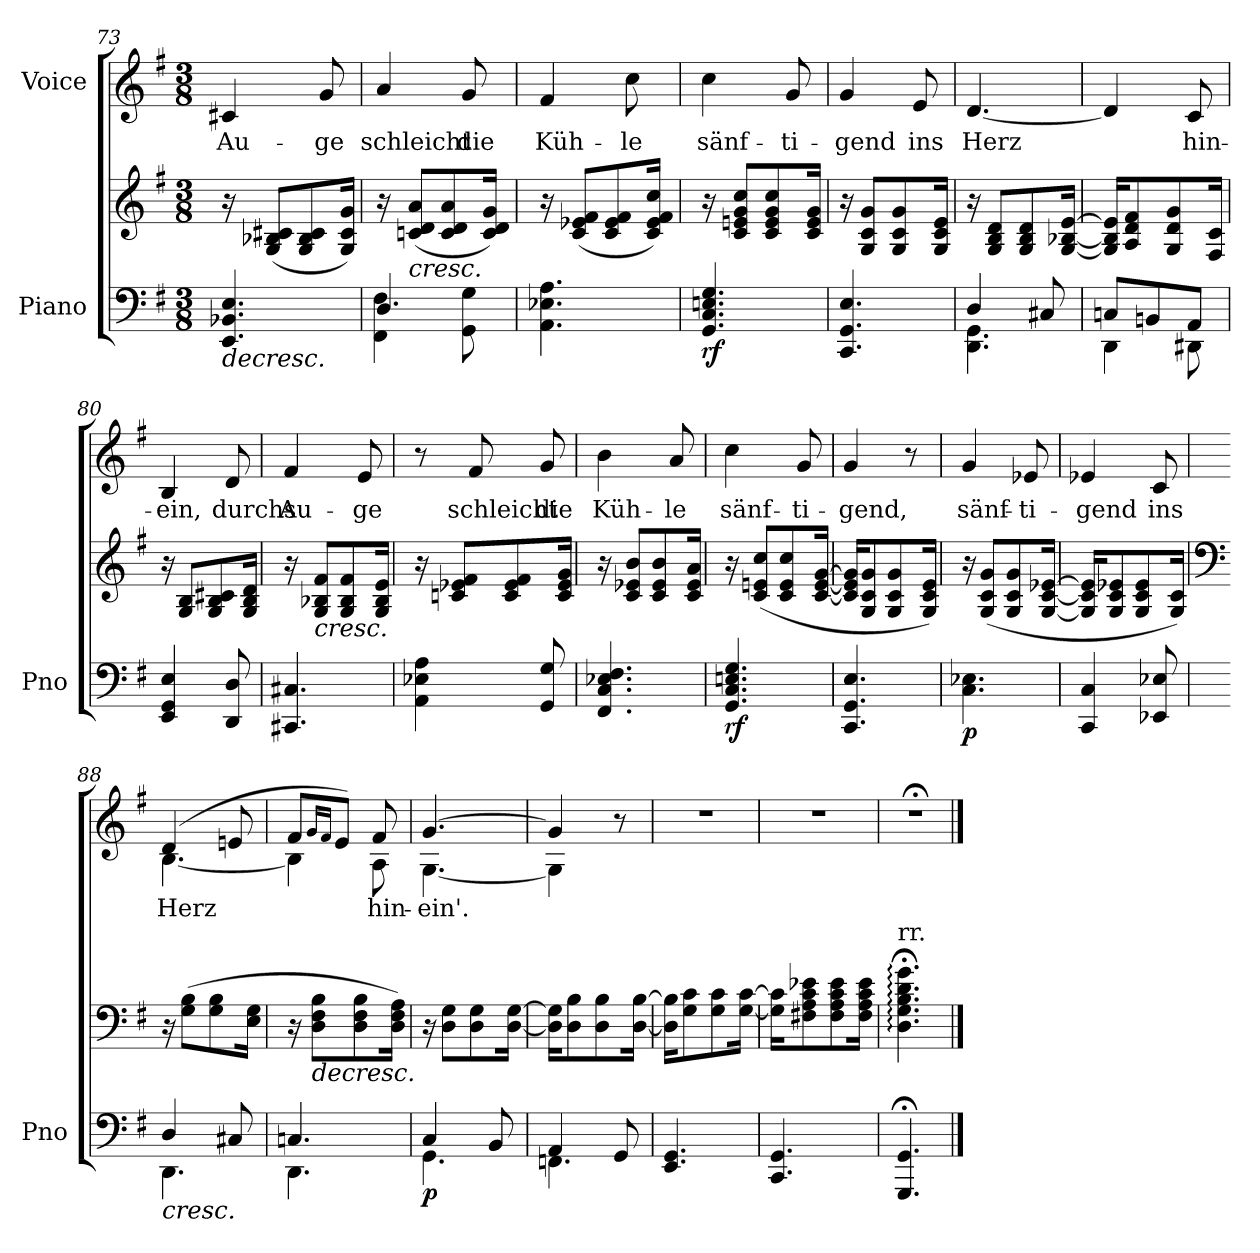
**kern	**kern	**dynam	**kern	**text
*part2	*part2	*part2	*part1	*part1
*staff3	*staff2	*staff2/3	*staff1	*staff1
*I"Piano	*	*	*I"Voice	*
*I'Pno	*	*	*	*
*clefF4	*clefG2	*	*clefG2	*
*k[f#]	*k[f#]	*	*k[f#]	*
*M3/8	*M3/8	*	*M3/8	*
=73	=73	=73	=73	=73
!	!	!LO:HP:b=2	!	!
4.EE/ 4.BB-X/ 4.E/	16r	>	4c#X/	Au-
.	(8G/ 8B-X/ 8c#X/L	.	.	.
.	8G/ 8B-/ 8c#/	.	.	.
.	.	.	8g/	-ge
.	16G/ 16c#/ 16g/Jk)	.	.	.
=74	=74	=74	=74	=74
*^	*	*	*	*
4.D/	4FF#\ 4F#\	16r	.	4a/	schleicht
!	!	!	!LO:HP:b	!	!
.	.	(8cn/ 8d/ 8a/L	<	.	.
.	.	8c/ 8d/ 8a/	]	.	.
.	8GG\ 8G\	.	.	8g/	die
.	.	16c/ 16d/ 16g/Jk)	.	.	.
*v	*v	*	*	*	*
=75	=75	=75	=75	=75
4.AA\ 4.E-X\ 4.A\	16r	.	4f#/	Küh-
.	(8c/ 8e-X/ 8f#/L	.	.	.
.	8c/ 8e-/ 8f#/	.	.	.
.	.	.	8cc\	-le
.	16c/ 16e-/ 16f#/ 16cc/Jk)	.	.	.
=76	=76	=76	=76	=76
!	!	!LO:DY:b=2	!	!
4.GG/ 4.C/ 4.En/ 4.G/	16r	rf	4cc\	sänf-
.	8c/ 8en/ 8g/ 8cc/L	.	.	.
.	8c/ 8e/ 8g/ 8cc/	.	.	.
.	.	.	8g/	-ti-
.	16c/ 16e/ 16g/Jk	.	.	.
=77	=77	=77	=77	=77
4.CC/ 4.GG/ 4.E/	16r	.	4g/	-gend
.	8G/ 8c/ 8g/L	.	.	.
.	8G/ 8c/ 8g/	.	.	.
.	.	.	8e/	ins
.	16G/ 16c/ 16e/Jk	.	.	.
.	.	[	.	.
=78	=78	=78	=78	=78
*^	*	*	*	*
4D/	4.DD\ 4.GG\	16r	.	[4.d/	Herz
.	.	8G/ 8B/ 8d/L	.	.	.
.	.	8G/ 8B/ 8d/	.	.	.
8C#X/	.	.	.	.	.
.	.	[16G/ [16B-X/ [16e/Jk	.	.	.
=79	=79	=79	=79	=79	=79
8Cn/L	4DD\	16G/] 16B-/] 16e/]KL	.	4d/]	.
.	.	8A/ 8d/ 8f#/	.	.	.
8BBn/	.	.	.	.	.
.	.	8G/ 8d/ 8g/	.	.	.
8AA/J	8DD#X\	.	.	8c/	hin-
.	.	16F#/ 16c/Jk	.	.	.
*v	*v	*	*	*	*
=80	=80	=80	=80	=80
4EE/ 4GG/ 4E/	16r	.	4B/	-ein,
.	8G/ 8B/L	.	.	.
.	8G/ 8B/ 8c#X/	.	.	.
8DD/ 8D/	.	.	8d/	durchs
.	16G/ 16B/ 16d/Jk	.	.	.
=81	=81	=81	=81	=81
4.CC#X/ 4.C#X/	16r	.	4f#/	Au-
!	!LO:TX:b:i:t=cresc.	!	!	!
.	8G/ 8B-X/ 8f#/L	.	.	.
.	8G/ 8B-/ 8f#/	.	.	.
.	.	.	8e/	-ge
.	16G/ 16B-/ 16e/Jk	.	.	.
=82	=82	=82	=82	=82
4AA\ 4E-X\ 4A\	16r	.	8r	.
.	8cn/ 8e-X/ 8f#/L	.	.	.
.	.	.	8f#/	schleicht
.	8c/ 8e-/ 8f#/	.	.	.
8GG/ 8G/	.	.	8g/	die
.	16c/ 16e-/ 16g/Jk	.	.	.
=83	=83	=83	=83	=83
4.FF#/ 4.C/ 4.E-X/ 4.F#/	16r	.	4b\	Küh-
.	8c/ 8e-X/ 8b/L	.	.	.
.	8c/ 8e-/ 8b/	.	.	.
.	.	.	8a/	-le
.	16c/ 16e-/ 16a/Jk	.	.	.
=84	=84	=84	=84	=84
!	!	!LO:DY:b=2	!	!
4.GG/ 4.C/ 4.En/ 4.G/	16r	rf	4cc\	sänf-
.	(8c/ 8en/ 8cc/L	.	.	.
.	8c/ 8e/ 8cc/	.	.	.
.	.	.	8g/	-ti-
.	[16c/ [16e/ [16g/Jk	.	.	.
=85	=85	=85	=85	=85
4.CC/ 4.GG/ 4.E/	16c/] 16e/] 16g/]KL	.	4g/	-gend,
.	8G/ 8c/ 8g/	.	.	.
.	8G/ 8c/ 8g/	.	.	.
.	.	.	8r	.
.	16G/ 16c/ 16e/Jk)	.	.	.
=86	=86	=86	=86	=86
!	!	!LO:DY:b=2	!	!
4.C\ 4.E-X\	16r	p	4g/	sänf-
.	(8G/ 8c/ 8g/L	.	.	.
.	8G/ 8c/ 8g/	.	.	.
.	.	.	8e-X/	-ti-
.	[16G/ [16c/ [16e-X/Jk	.	.	.
=87	=87	=87	=87	=87
4CC/ 4C/	16G/] 16c/] 16e-/]KL	.	4e-X/	-gend
.	8G/ 8c/ 8e-X/	.	.	.
.	8G/ 8c/ 8e-/	.	.	.
8EE-X/ 8E-X/	.	.	8c/	ins
.	16G/ 16c/Jk)	.	.	.
=88	=88	=88	=88	=88
*	*clefF4	*	*	*
!	!	!LO:HP:b=2	!	!
*^	*	*	*^	*
4D/	4.DD\	16r	<	(4d/	[4.B\	Herz
.	.	(8G\ 8B\L	.	.	.	.
.	.	8G\ 8B\	.	.	.	.
8C#X/	.	.	.	8en/	.	.
.	.	16E\ 16G\Jk	.	.	.	.
=89	=89	=89	=89	=89	=89	=89
4.Cn/	4.DD\	16r	.	8f#/L	4B\]	.
!	!	!	!LO:HP:b	!	!	!
.	.	8D\ 8F#\ 8B\L	>	.	.	.
.	.	.	.	16qg/LL	.	.
.	.	.	.	16qf#/JJ	.	.
.	.	.	.	8e/J)	.	.
.	.	8D\ 8F#\ 8B\	[	.	.	.
.	.	.	.	8f#/	8A\	hin-
.	.	16D\ 16F#\ 16A\Jk)	.	.	.	.
=90	=90	=90	=90	=90	=90	=90
!	!	!	!LO:DY:b=2	!	!	!
4C/	4.GG\	16r	p	[4.g/	[4.G\	ein'.
.	.	8D\ 8G\L	.	.	.	.
.	.	8D\ 8G\	.	.	.	.
8BB/	.	.	.	.	.	.
.	.	[16D\ [16G\Jk	.	.	.	.
=91	=91	=91	=91	=91	=91	=91
4AA/	4.FFn\	16D\] 16G\]KL	.	4g/]	4G\]	.
.	.	8D\ 8B\	.	.	.	.
.	.	8D\ 8B\	.	.	.	.
8GG/	.	.	.	8r	8ryy	.
.	.	[16D\ [16B\Jk	.	.	.	.
*v	*v	*	*	*v	*v	*
=92	=92	=92	=92	=92
4.EE/ 4.GG/	16D\] 16B\]KL	.	4.r	.
.	8G\ 8c\	]	.	.
.	8G\ 8c\	.	.	.
.	[16G\ [16c\Jk	.	.	.
=93	=93	=93	=93	=93
4.CC/ 4.GG/	16G\] 16c\]KL	.	4.r	.
.	8F#X\ 8A\ 8c\ 8e-X\	.	.	.
.	8F#\ 8A\ 8c\ 8e-\	.	.	.
.	16F#\ 16A\ 16c\ 16e-\Jk	.	.	.
=94	=94	=94	=94	=94
!	!LO:TX:a:t=rr.	!	!	!
4.GGG/;< 4.GG/;<	4.D\:;< 4.G\:;< 4.B\:;< 4.d\:;< 4.g\:;<	.	4.r;<	.
==	==	==	==	==
*-	*-	*-	*-	*-
